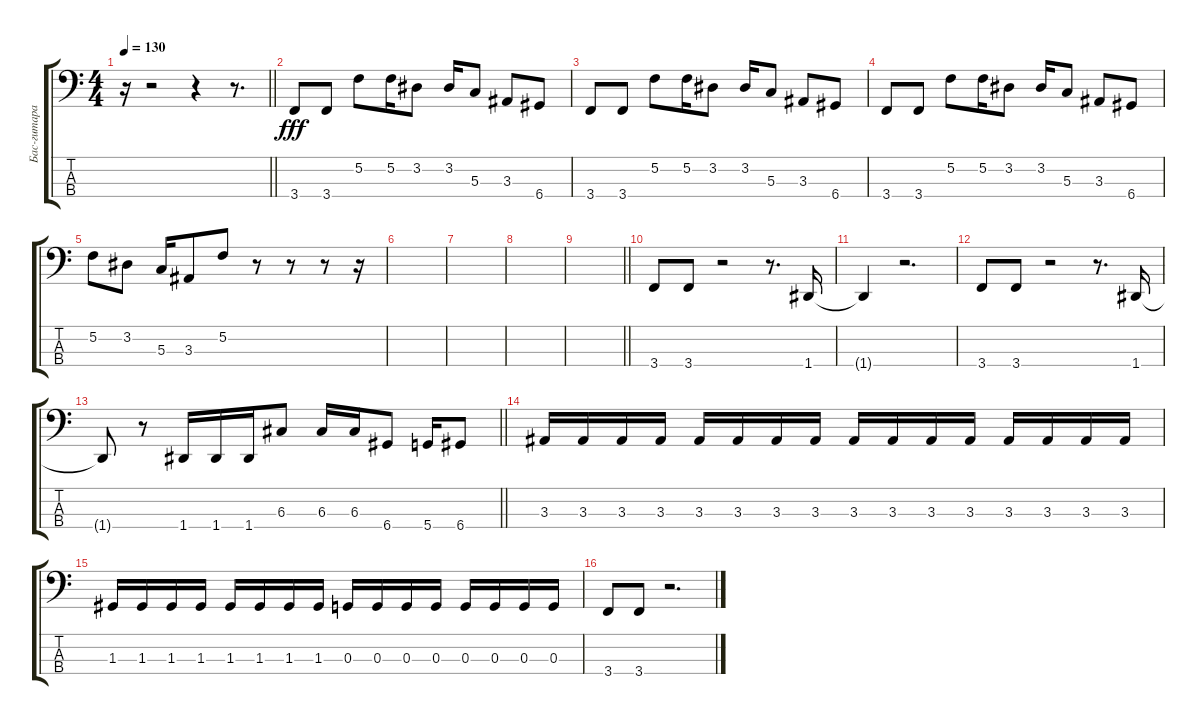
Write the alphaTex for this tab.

\track ("Бас-гитара" "Бас-гитара") {instrument electricbassfinger}
\staff {score tabs}
\tuning (F2 C2 G1 D1) {hide}
\ts (4 4)
\tempo 130
\clef f4
\barLineRight lightlight
\ks c
r.16{dy fff} r.2 r.4 r.8{d} |
3.4.8 3.4.8 5.2.8 5.2.16 3.2.8 3.2.16 5.3.8 3.3.8 6.4.8 |
3.4.8 3.4.8 5.2.8 5.2.16 3.2.8 3.2.16 5.3.8 3.3.8 6.4.8 |
3.4.8 3.4.8 5.2.8 5.2.16 3.2.8 3.2.16 5.3.8 3.3.8 6.4.8 |
5.2.8 3.2.8 5.3.16 3.3.8 5.2.8 r.8 r.8 r.8 r.16 |
|
|
|
\barLineRight lightlight
|
3.4.8 3.4.8 r.2 r.8{d} 1.4.16 |
1.4{t}.4 r.2{d} |
3.4.8 3.4.8 r.2 r.8{d} 1.4.16 |
\barLineRight lightlight
1.4{t}.8 r.8 1.4.16 1.4.16 1.4.16 6.3.8 6.3.16 6.3.16 6.4.8 5.4.16 6.4.8 |
3.3.16 3.3.16 3.3.16 3.3.16 3.3.16 3.3.16 3.3.16 3.3.16 3.3.16 3.3.16 3.3.16 3.3.16 3.3.16 3.3.16 3.3.16 3.3.16 |
1.3.16 1.3.16 1.3.16 1.3.16 1.3.16 1.3.16 1.3.16 1.3.16 0.3.16 0.3.16 0.3.16 0.3.16 0.3.16 0.3.16 0.3.16 0.3.16 |
3.4.8 3.4.8 r.2{d}
